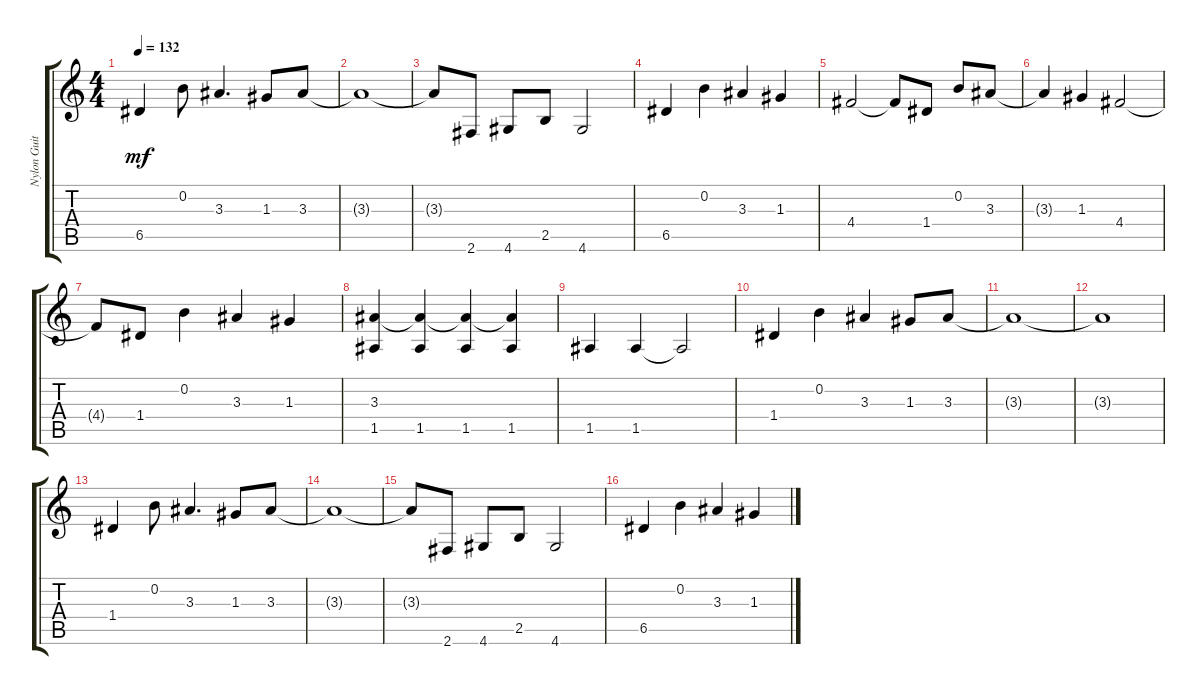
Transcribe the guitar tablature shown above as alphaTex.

\track ("Nylon Guitar" "Nylon Guit") {instrument acousticguitarnylon}
\staff {score tabs}
\tuning (E4 B3 G3 D3 A2 E2) {hide}
\ts (4 4)
\tempo 132
\clef g2
\ks c
6.5.4{dy mf} 0.2.8 3.3.4{d} 1.3.8 3.3.8 |
3.3{t}.1 |
3.3{t}.8 2.6.8 4.6.8 2.5.8 4.6.2 |
6.5.4 0.2.4 3.3.4 1.3.4 |
4.4.2 4.4{t}.8 1.4.8 0.2.8 3.3.8 |
3.3{t}.4 1.3.4 4.4.2 |
4.4{t}.8 1.4.8 0.2.4 3.3.4 1.3.4 |
(3.3 1.5).4 (3.3{t} 1.5).4 (3.3{t} 1.5).4 (3.3{t} 1.5).4 |
1.5.4 1.5.4 1.5{t}.2 |
1.4.4 0.2.4 3.3.4 1.3.8 3.3.8 |
3.3{t}.1 |
3.3{t}.1 |
1.4.4 0.2.8 3.3.4{d} 1.3.8 3.3.8 |
3.3{t}.1 |
3.3{t}.8 2.6.8 4.6.8 2.5.8 4.6.2 |
6.5.4 0.2.4 3.3.4 1.3.4
